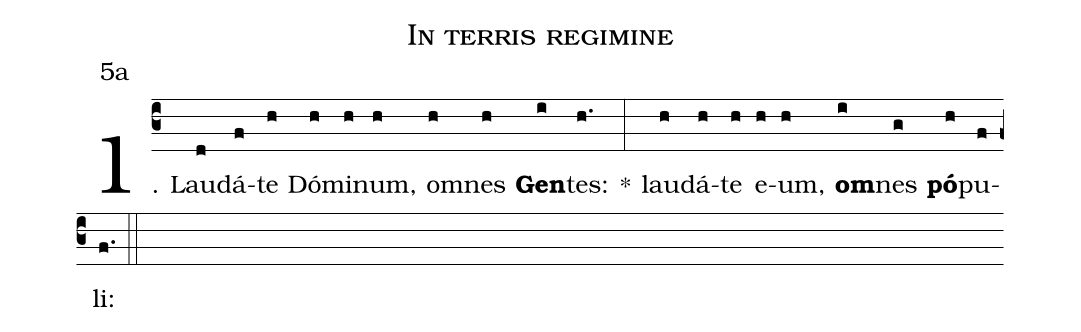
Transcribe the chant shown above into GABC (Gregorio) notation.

name: In terris regimine;
mode: 5;
annotation: 5a;
%%
(c3) 1. Lau(d)dá(f)te(h) Dó(h)mi(h)num,(h) om(h)nes(h) <b>Gen</b>(i)tes:(h.) *(:) lau(h)dá(h)te(h) e(h)um,(h) <b>om</b>(i)nes(g) <b>pó</b>(h)pu(f)li:(f.) (::)
